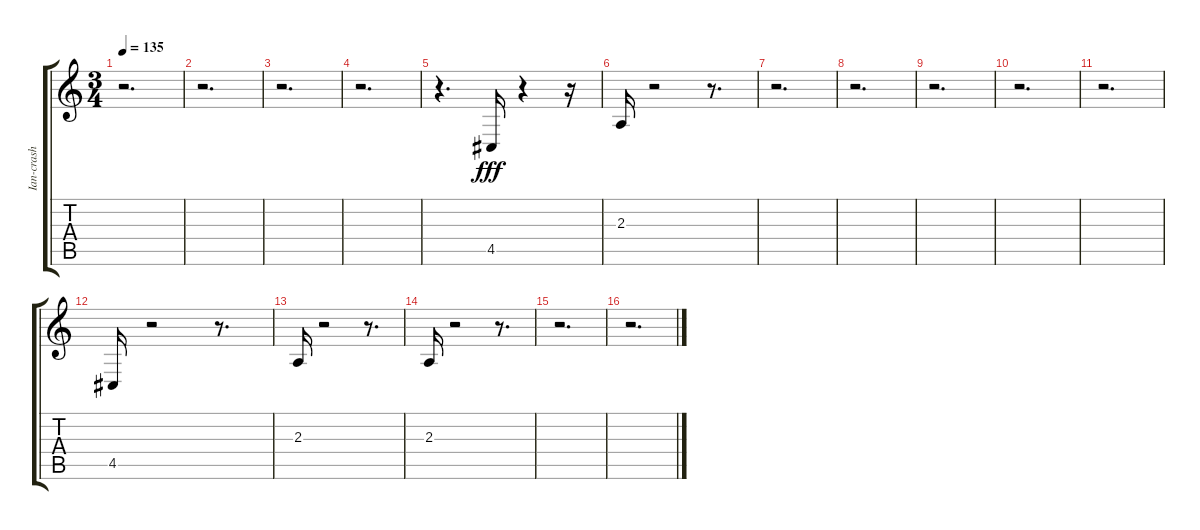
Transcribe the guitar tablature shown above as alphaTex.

\track ("Ian-crash" "Ian-crash") {instrument acousticgrandpiano}
\staff {score tabs}
\tuning (E4 B3 G3 D3 A2 E2) {hide}
\ts (3 4)
\tempo 135
\clef g2
\ks c
r.2{d dy fff} |
r.2{d} |
r.2{d} |
r.2{d} |
r.4{d} 4.5.16 r.4 r.16 |
2.3.16 r.2 r.8{d} |
r.2{d} |
r.2{d} |
r.2{d} |
r.2{d} |
r.2{d} |
4.5.16 r.2 r.8{d} |
2.3.16 r.2 r.8{d} |
2.3.16 r.2 r.8{d} |
r.2{d} |
r.2{d}
